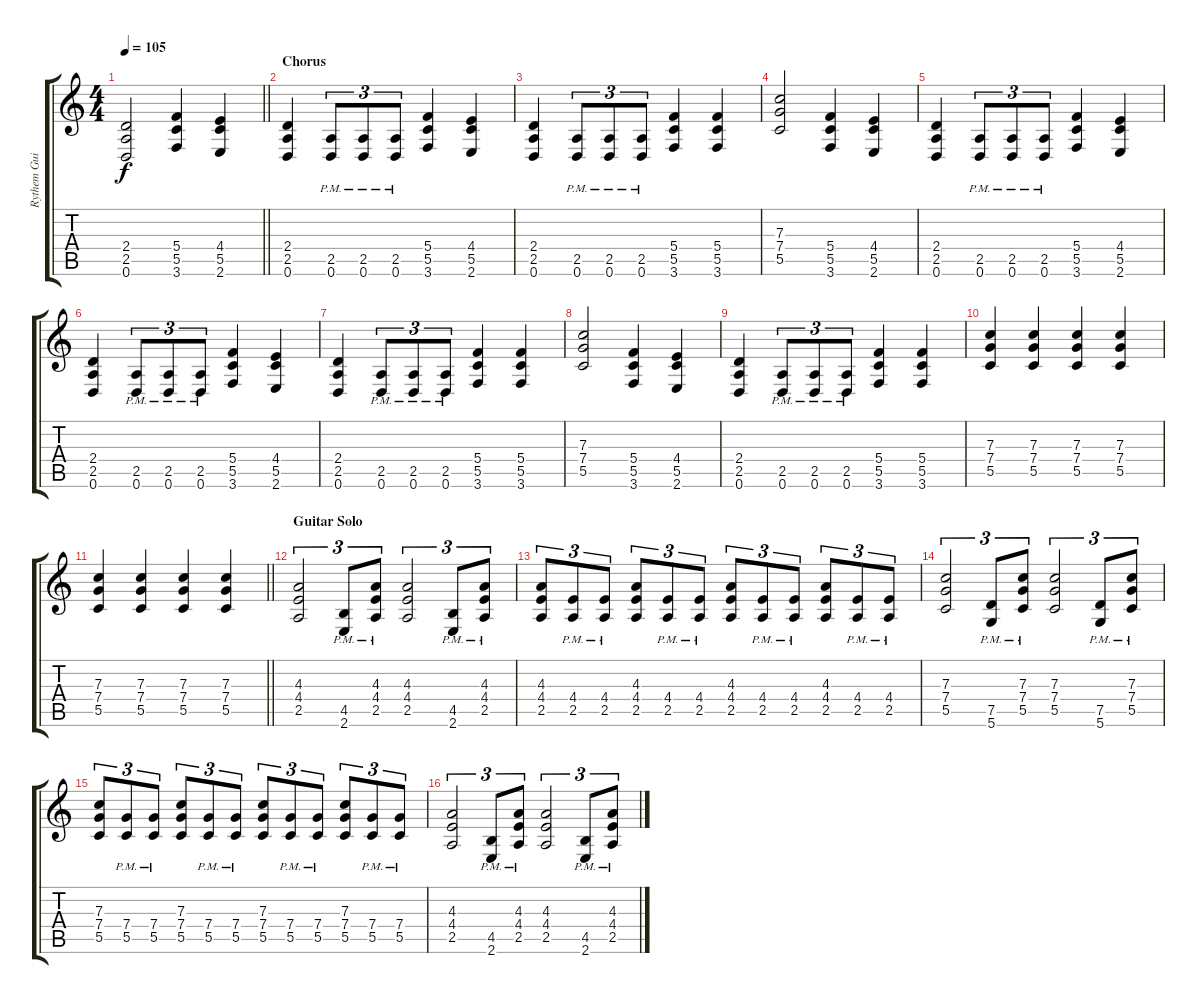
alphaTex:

\track ("Rythem Guitar 1" "Rythem Gui") {instrument distortionguitar}
\staff {score tabs}
\tuning (D4 A3 F3 C3 G2 D2) {hide}
\ts (4 4)
\tempo 105
\clef g2
\barLineRight lightlight
\ks c
(2.4{t} 2.5{t} 0.6{t}).2{dy f} (5.4 5.5 3.6).4 (4.4 5.5 2.6).4 |
\section ("" "Chorus")
(2.4 2.5 0.6).4 (2.5{pm} 0.6{pm}).8{tu (3 2)} (2.5{pm} 0.6{pm}).8{tu (3 2)} (2.5{pm} 0.6{pm}).8{tu (3 2)} (5.4 5.5 3.6).4 (4.4 5.5 2.6).4 |
(2.4 2.5 0.6).4 (2.5{pm} 0.6{pm}).8{tu (3 2)} (2.5{pm} 0.6{pm}).8{tu (3 2)} (2.5{pm} 0.6{pm}).8{tu (3 2)} (5.4 5.5 3.6).4 (5.4 5.5 3.6).4 |
(7.3 7.4 5.5).2 (5.4 5.5 3.6).4 (4.4 5.5 2.6).4 |
(2.4 2.5 0.6).4 (2.5{pm} 0.6{pm}).8{tu (3 2)} (2.5{pm} 0.6{pm}).8{tu (3 2)} (2.5{pm} 0.6{pm}).8{tu (3 2)} (5.4 5.5 3.6).4 (4.4 5.5 2.6).4 |
(2.4 2.5 0.6).4 (2.5{pm} 0.6{pm}).8{tu (3 2)} (2.5{pm} 0.6{pm}).8{tu (3 2)} (2.5{pm} 0.6{pm}).8{tu (3 2)} (5.4 5.5 3.6).4 (4.4 5.5 2.6).4 |
(2.4 2.5 0.6).4 (2.5{pm} 0.6{pm}).8{tu (3 2)} (2.5{pm} 0.6{pm}).8{tu (3 2)} (2.5{pm} 0.6{pm}).8{tu (3 2)} (5.4 5.5 3.6).4 (5.4 5.5 3.6).4 |
(7.3 7.4 5.5).2 (5.4 5.5 3.6).4 (4.4 5.5 2.6).4 |
(2.4 2.5 0.6).4 (2.5{pm} 0.6{pm}).8{tu (3 2)} (2.5{pm} 0.6{pm}).8{tu (3 2)} (2.5{pm} 0.6{pm}).8{tu (3 2)} (5.4 5.5 3.6).4 (5.4 5.5 3.6).4 |
(7.3 7.4 5.5).4 (7.3 7.4 5.5).4 (7.3 7.4 5.5).4 (7.3 7.4 5.5).4 |
\barLineRight lightlight
(7.3 7.4 5.5).4 (7.3 7.4 5.5).4 (7.3 7.4 5.5).4 (7.3 7.4 5.5).4 |
\section ("" "Guitar Solo")
(4.3 4.4 2.5).2{tu (3 2)} (4.5{pm} 2.6{pm}).8{tu (3 2)} (4.3{pm} 4.4{pm} 2.5{pm}).8{tu (3 2)} (4.3 4.4 2.5).2{tu (3 2)} (4.5{pm} 2.6{pm}).8{tu (3 2)} (4.3{pm} 4.4{pm} 2.5{pm}).8{tu (3 2)} |
(4.3 4.4 2.5).8{tu (3 2)} (4.4{pm} 2.5{pm}).8{tu (3 2)} (4.4{pm} 2.5{pm}).8{tu (3 2)} (4.3 4.4 2.5).8{tu (3 2)} (4.4{pm} 2.5{pm}).8{tu (3 2)} (4.4{pm} 2.5{pm}).8{tu (3 2)} (4.3 4.4 2.5).8{tu (3 2)} (4.4{pm} 2.5{pm}).8{tu (3 2)} (4.4{pm} 2.5{pm}).8{tu (3 2)} (4.3 4.4 2.5).8{tu (3 2)} (4.4{pm} 2.5{pm}).8{tu (3 2)} (4.4{pm} 2.5{pm}).8{tu (3 2)} |
(7.3 7.4 5.5).2{tu (3 2)} (7.5{pm} 5.6{pm}).8{tu (3 2)} (7.3{pm} 7.4{pm} 5.5{pm}).8{tu (3 2)} (7.3 7.4 5.5).2{tu (3 2)} (7.5{pm} 5.6{pm}).8{tu (3 2)} (7.3{pm} 7.4{pm} 5.5{pm}).8{tu (3 2)} |
(7.3 7.4 5.5).8{tu (3 2)} (7.4{pm} 5.5{pm}).8{tu (3 2)} (7.4{pm} 5.5{pm}).8{tu (3 2)} (7.3 7.4 5.5).8{tu (3 2)} (7.4{pm} 5.5{pm}).8{tu (3 2)} (7.4{pm} 5.5{pm}).8{tu (3 2)} (7.3 7.4 5.5).8{tu (3 2)} (7.4{pm} 5.5{pm}).8{tu (3 2)} (7.4{pm} 5.5{pm}).8{tu (3 2)} (7.3 7.4 5.5).8{tu (3 2)} (7.4{pm} 5.5{pm}).8{tu (3 2)} (7.4{pm} 5.5{pm}).8{tu (3 2)} |
(4.3 4.4 2.5).2{tu (3 2)} (4.5{pm} 2.6{pm}).8{tu (3 2)} (4.3{pm} 4.4{pm} 2.5{pm}).8{tu (3 2)} (4.3 4.4 2.5).2{tu (3 2)} (4.5{pm} 2.6{pm}).8{tu (3 2)} (4.3{pm} 4.4{pm} 2.5{pm}).8{tu (3 2)}
